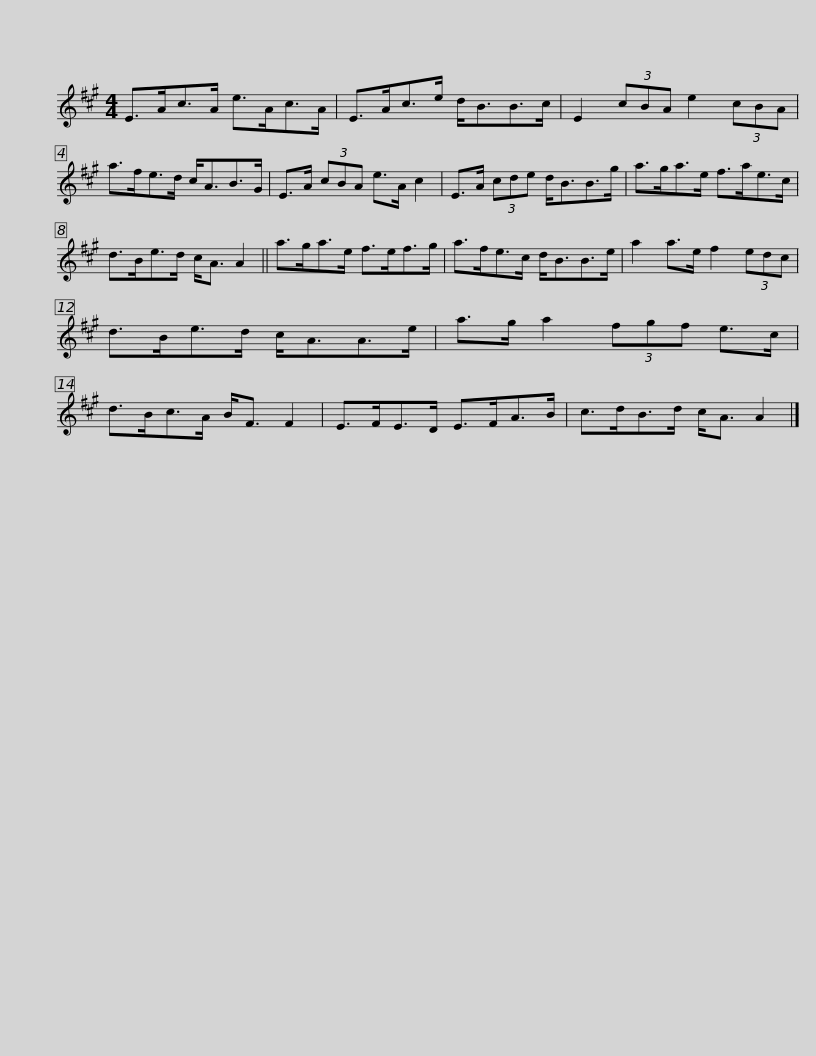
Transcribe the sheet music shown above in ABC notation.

X:1
L:1/8
M:4/4
I:linebreak $
K:A
V:1 treble
V:1
 E>Ac>A e>Ac>A | E>Ac>e d<BB>c | E2 (3cBA e2 (3cBA | a>fe>d c<AB>G |$ E>A (3cBA e>A c2 | %5
 E>A (3cde d<BB>g | a>ga>e f>ae>c | d>Be>d c<A A2 ||$ a>ga>e f>ef>g | a>fe>c d<BB>e | %10
 a2 a>e f2 (3edc | d>Be>d c<AA>e |$ a>g a2 (3fgf e>c | d>Bc>A B<F F2 | E>FE>D E>FA>B | %15
 c>dB>d c<A A2 |] %16
